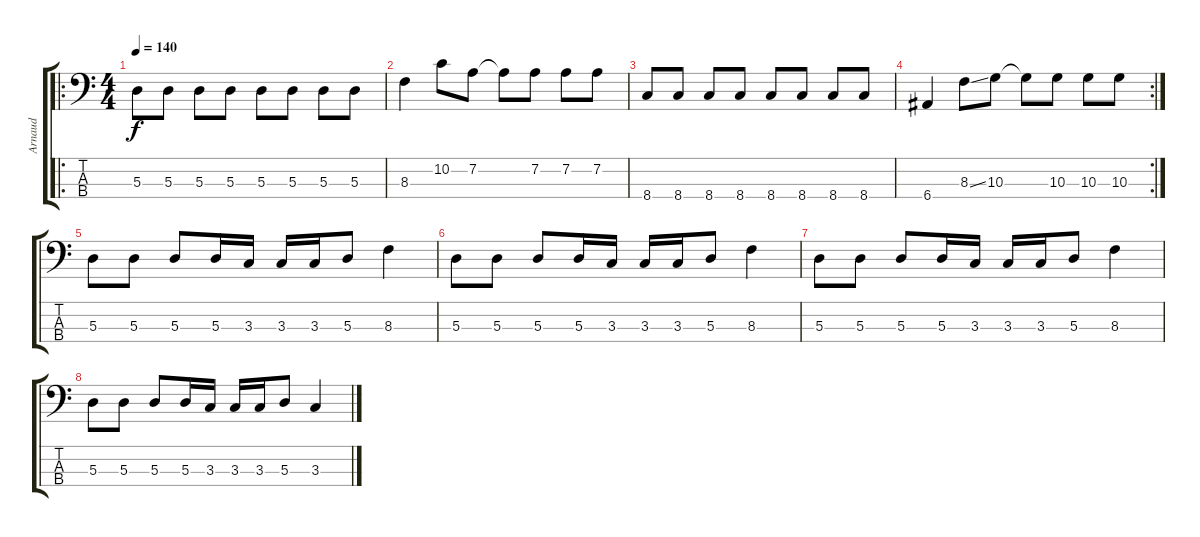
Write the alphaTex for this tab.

\track ("Arnaud" "Arnaud") {instrument electricbasspick}
\staff {score tabs}
\tuning (G2 D2 A1 E1) {hide}
\ro
\ts (4 4)
\tempo 140
\clef f4
\ks c
5.3.8{dy f} 5.3.8 5.3.8 5.3.8 5.3.8 5.3.8 5.3.8 5.3.8 |
8.3.4 10.2.8 7.2.8 7.2{t}.8 7.2.8 7.2.8 7.2.8 |
8.4.8 8.4.8 8.4.8 8.4.8 8.4.8 8.4.8 8.4.8 8.4.8 |
\rc 2
6.4.4 8.3{ss}.8 10.3.8 10.3{t}.8 10.3.8 10.3.8 10.3.8 |
5.3.8 5.3.8 5.3.8 5.3.16 3.3.16 3.3.16 3.3.16 5.3.8 8.3.4 |
5.3.8 5.3.8 5.3.8 5.3.16 3.3.16 3.3.16 3.3.16 5.3.8 8.3.4 |
5.3.8 5.3.8 5.3.8 5.3.16 3.3.16 3.3.16 3.3.16 5.3.8 8.3.4 |
5.3.8 5.3.8 5.3.8 5.3.16 3.3.16 3.3.16 3.3.16 5.3.8 3.3.4
